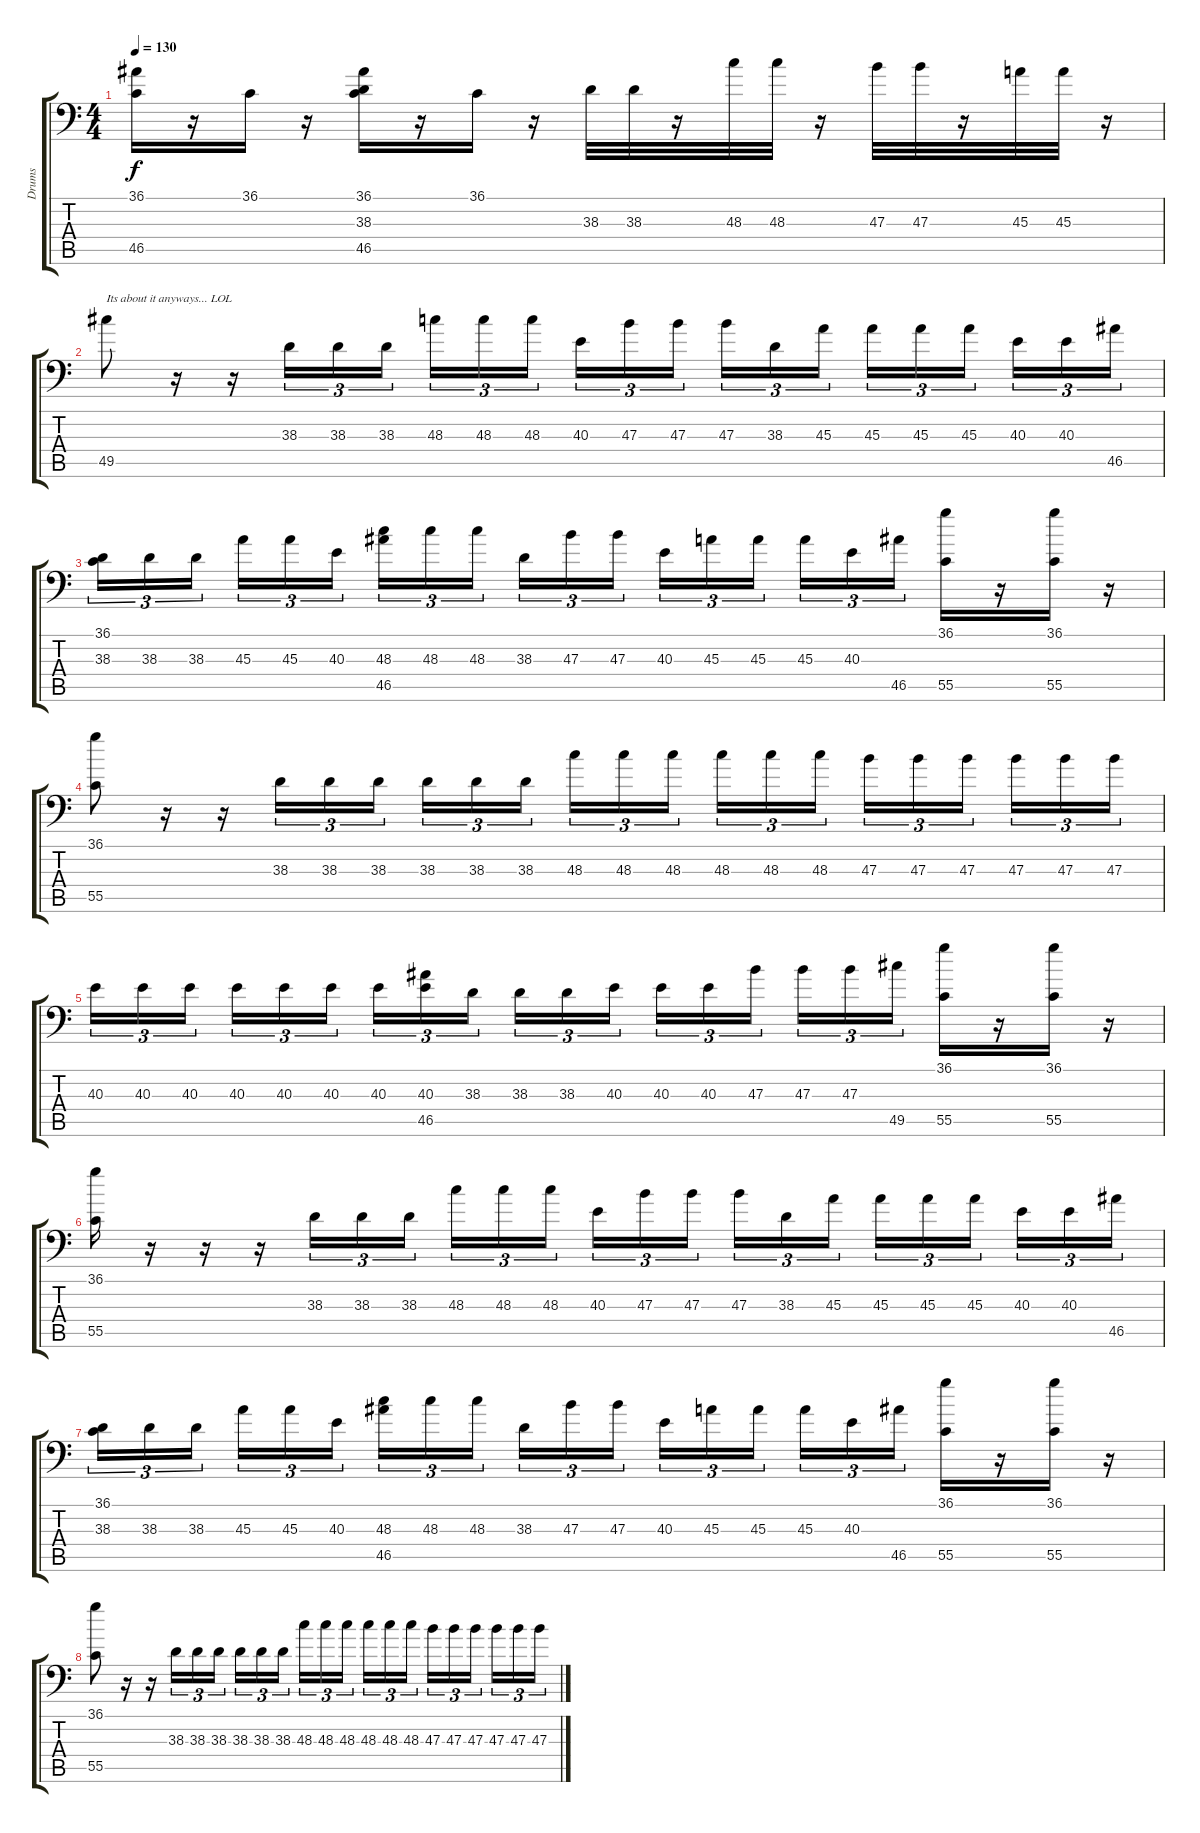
\track ("Drums" "Drums") {instrument acousticgrandpiano}
\staff {score tabs}
\tuning (C-1 C-1 C-1 C-1 C-1 C-1) {hide}
\ts (4 4)
\tempo 130
\clef f4
\ks c
(36.1 46.5).16{dy f} r.16 36.1.16 r.16 (36.1 38.3 46.5).16 r.16 36.1.16 r.16 38.3.32 38.3.32 r.16 48.3.32 48.3.32 r.16 47.3.32 47.3.32 r.16 45.3.32 45.3.32 r.16 |
49.5.8{txt "Its about it anyways... LOL"} r.16 r.16 38.3.16{tu (3 2)} 38.3.16{tu (3 2)} 38.3.16{tu (3 2)} 48.3.16{tu (3 2)} 48.3.16{tu (3 2)} 48.3.16{tu (3 2)} 40.3.16{tu (3 2)} 47.3.16{tu (3 2)} 47.3.16{tu (3 2)} 47.3.16{tu (3 2)} 38.3.16{tu (3 2)} 45.3.16{tu (3 2)} 45.3.16{tu (3 2)} 45.3.16{tu (3 2)} 45.3.16{tu (3 2)} 40.3.16{tu (3 2)} 40.3.16{tu (3 2)} 46.5.16{tu (3 2)} |
(36.1 38.3).16{tu (3 2)} 38.3.16{tu (3 2)} 38.3.16{tu (3 2)} 45.3.16{tu (3 2)} 45.3.16{tu (3 2)} 40.3.16{tu (3 2)} (48.3 46.5).16{tu (3 2)} 48.3.16{tu (3 2)} 48.3.16{tu (3 2)} 38.3.16{tu (3 2)} 47.3.16{tu (3 2)} 47.3.16{tu (3 2)} 40.3.16{tu (3 2)} 45.3.16{tu (3 2)} 45.3.16{tu (3 2)} 45.3.16{tu (3 2)} 40.3.16{tu (3 2)} 46.5.16{tu (3 2)} (36.1 55.5).16 r.16 (36.1 55.5).16 r.16 |
(36.1 55.5).8 r.16 r.16 38.3.16{tu (3 2)} 38.3.16{tu (3 2)} 38.3.16{tu (3 2)} 38.3.16{tu (3 2)} 38.3.16{tu (3 2)} 38.3.16{tu (3 2)} 48.3.16{tu (3 2)} 48.3.16{tu (3 2)} 48.3.16{tu (3 2)} 48.3.16{tu (3 2)} 48.3.16{tu (3 2)} 48.3.16{tu (3 2)} 47.3.16{tu (3 2)} 47.3.16{tu (3 2)} 47.3.16{tu (3 2)} 47.3.16{tu (3 2)} 47.3.16{tu (3 2)} 47.3.16{tu (3 2)} |
40.3.16{tu (3 2)} 40.3.16{tu (3 2)} 40.3.16{tu (3 2)} 40.3.16{tu (3 2)} 40.3.16{tu (3 2)} 40.3.16{tu (3 2)} 40.3.16{tu (3 2)} (40.3 46.5).16{tu (3 2)} 38.3.16{tu (3 2)} 38.3.16{tu (3 2)} 38.3.16{tu (3 2)} 40.3.16{tu (3 2)} 40.3.16{tu (3 2)} 40.3.16{tu (3 2)} 47.3.16{tu (3 2)} 47.3.16{tu (3 2)} 47.3.16{tu (3 2)} 49.5.16{tu (3 2)} (36.1 55.5).16 r.16 (36.1 55.5).16 r.16 |
(36.1 55.5).16 r.16 r.16 r.16 38.3.16{tu (3 2)} 38.3.16{tu (3 2)} 38.3.16{tu (3 2)} 48.3.16{tu (3 2)} 48.3.16{tu (3 2)} 48.3.16{tu (3 2)} 40.3.16{tu (3 2)} 47.3.16{tu (3 2)} 47.3.16{tu (3 2)} 47.3.16{tu (3 2)} 38.3.16{tu (3 2)} 45.3.16{tu (3 2)} 45.3.16{tu (3 2)} 45.3.16{tu (3 2)} 45.3.16{tu (3 2)} 40.3.16{tu (3 2)} 40.3.16{tu (3 2)} 46.5.16{tu (3 2)} |
(36.1 38.3).16{tu (3 2)} 38.3.16{tu (3 2)} 38.3.16{tu (3 2)} 45.3.16{tu (3 2)} 45.3.16{tu (3 2)} 40.3.16{tu (3 2)} (48.3 46.5).16{tu (3 2)} 48.3.16{tu (3 2)} 48.3.16{tu (3 2)} 38.3.16{tu (3 2)} 47.3.16{tu (3 2)} 47.3.16{tu (3 2)} 40.3.16{tu (3 2)} 45.3.16{tu (3 2)} 45.3.16{tu (3 2)} 45.3.16{tu (3 2)} 40.3.16{tu (3 2)} 46.5.16{tu (3 2)} (36.1 55.5).16 r.16 (36.1 55.5).16 r.16 |
(36.1 55.5).8 r.16 r.16 38.3.16{tu (3 2)} 38.3.16{tu (3 2)} 38.3.16{tu (3 2)} 38.3.16{tu (3 2)} 38.3.16{tu (3 2)} 38.3.16{tu (3 2)} 48.3.16{tu (3 2)} 48.3.16{tu (3 2)} 48.3.16{tu (3 2)} 48.3.16{tu (3 2)} 48.3.16{tu (3 2)} 48.3.16{tu (3 2)} 47.3.16{tu (3 2)} 47.3.16{tu (3 2)} 47.3.16{tu (3 2)} 47.3.16{tu (3 2)} 47.3.16{tu (3 2)} 47.3.16{tu (3 2)}
